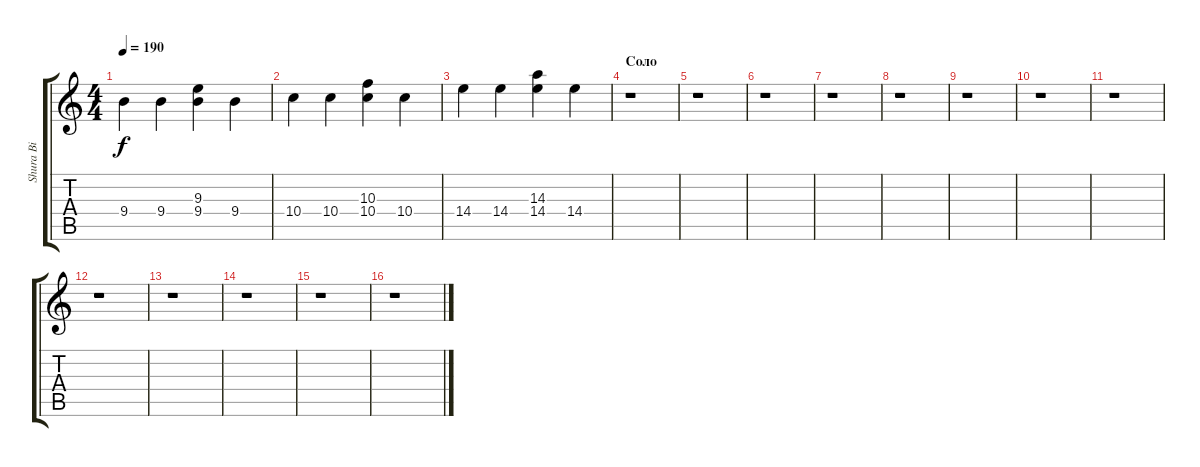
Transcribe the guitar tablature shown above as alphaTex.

\track ("Shura Bi" "Shura Bi") {instrument distortionguitar}
\staff {score tabs}
\tuning (E4 B3 G3 D3 A2 E2) {hide}
\ts (4 4)
\tempo 190
\clef g2
\ks c
9.4.4{dy f} 9.4.4 (9.3 9.4).4 9.4.4 |
10.4.4 10.4.4 (10.3 10.4).4 10.4.4 |
14.4.4 14.4.4 (14.3 14.4).4 14.4.4 |
\section ("" "Соло")
r.1 |
r.1 |
r.1 |
r.1 |
r.1 |
r.1 |
r.1 |
r.1 |
r.1 |
r.1 |
r.1 |
r.1 |
r.1
